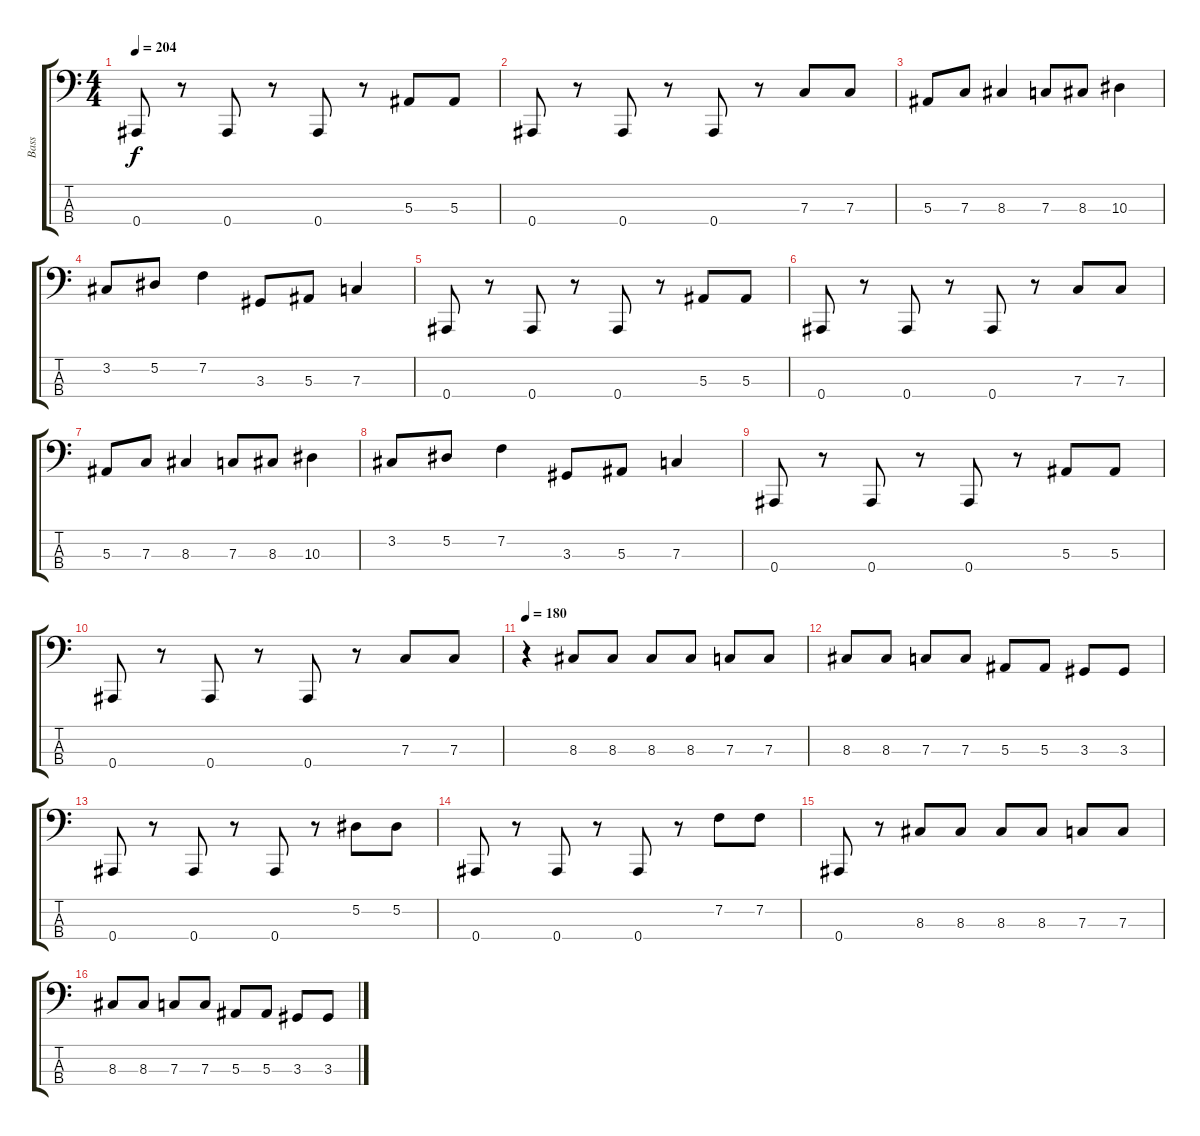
\track ("Bass" "Bass") {instrument electricbassfinger}
\staff {score tabs}
\tuning (Eb2 Bb1 F1 Bb0) {hide}
\ts (4 4)
\tempo 204
\clef f4
\ks c
0.4.8{dy f} r.8 0.4.8 r.8 0.4.8 r.8 5.3.8 5.3.8 |
0.4.8 r.8 0.4.8 r.8 0.4.8 r.8 7.3.8 7.3.8 |
5.3.8 7.3.8 8.3.4 7.3.8 8.3.8 10.3.4 |
3.2.8 5.2.8 7.2.4 3.3.8 5.3.8 7.3.4 |
0.4.8 r.8 0.4.8 r.8 0.4.8 r.8 5.3.8 5.3.8 |
0.4.8 r.8 0.4.8 r.8 0.4.8 r.8 7.3.8 7.3.8 |
5.3.8 7.3.8 8.3.4 7.3.8 8.3.8 10.3.4 |
3.2.8 5.2.8 7.2.4 3.3.8 5.3.8 7.3.4 |
0.4.8 r.8 0.4.8 r.8 0.4.8 r.8 5.3.8 5.3.8 |
0.4.8 r.8 0.4.8 r.8 0.4.8 r.8 7.3.8 7.3.8 |
\tempo 180
r.4 8.3.8 8.3.8 8.3.8 8.3.8 7.3.8 7.3.8 |
8.3.8 8.3.8 7.3.8 7.3.8 5.3.8 5.3.8 3.3.8 3.3.8 |
0.4.8 r.8 0.4.8 r.8 0.4.8 r.8 5.2.8 5.2.8 |
0.4.8 r.8 0.4.8 r.8 0.4.8 r.8 7.2.8 7.2.8 |
0.4.8 r.8 8.3.8 8.3.8 8.3.8 8.3.8 7.3.8 7.3.8 |
8.3.8 8.3.8 7.3.8 7.3.8 5.3.8 5.3.8 3.3.8 3.3.8
